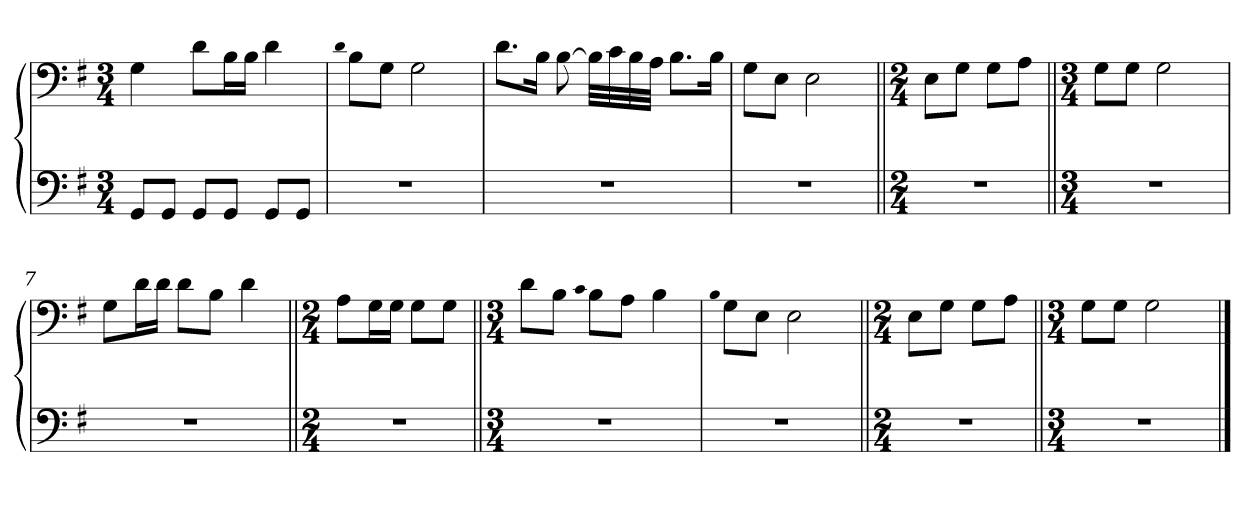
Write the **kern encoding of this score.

**kern	**kern
*part1	*part1
*staff2	*staff1
*clefF4	*clefF4
*k[f#]	*k[f#]
*M3/4	*M3/4
=1	=1
8GG/L	4G\
8GG/J	.
8GG/L	8d\L
8GG/J	16B\L
.	16B\JJ
8GG/L	4d\
8GG/J	.
=2	=2
.	qd
2.r	8B\L
.	8G\J
.	2G\
=3	=3
2.r	8.d\L
.	16B\Jk
.	[8B\
.	32B\LLL]
.	32c\
.	32B\
.	32A\JJJ
.	8.B\L
.	16B\Jk
=4	=4
2.r	8G\L
.	8E\J
.	2E\
=5||	=5||
*M2/4	*M2/4
2r	8E\L
.	8G\J
.	8G\L
.	8A\J
=6||	=6||
*M3/4	*M3/4
2.r	8G\L
.	8G\J
.	2G\
=7	=7
2.r	8G\L
.	16d\L
.	16d\JJ
.	8d\L
.	8B\J
.	4d\
=8||	=8||
*M2/4	*M2/4
2r	8A\L
.	16G\L
.	16G\JJ
.	8G\L
.	8G\J
=9||	=9||
*M3/4	*M3/4
2.r	8d\L
.	8B\J
.	qc
.	8B\L
.	8A\J
.	4B\
=10	=10
.	qB
2.r	8G\L
.	8E\J
.	2E\
=11||	=11||
*M2/4	*M2/4
2r	8E\L
.	8G\J
.	8G\L
.	8A\J
=12||	=12||
*M3/4	*M3/4
2.r	8G\L
.	8G\J
.	2G\
==	==
*-	*-
